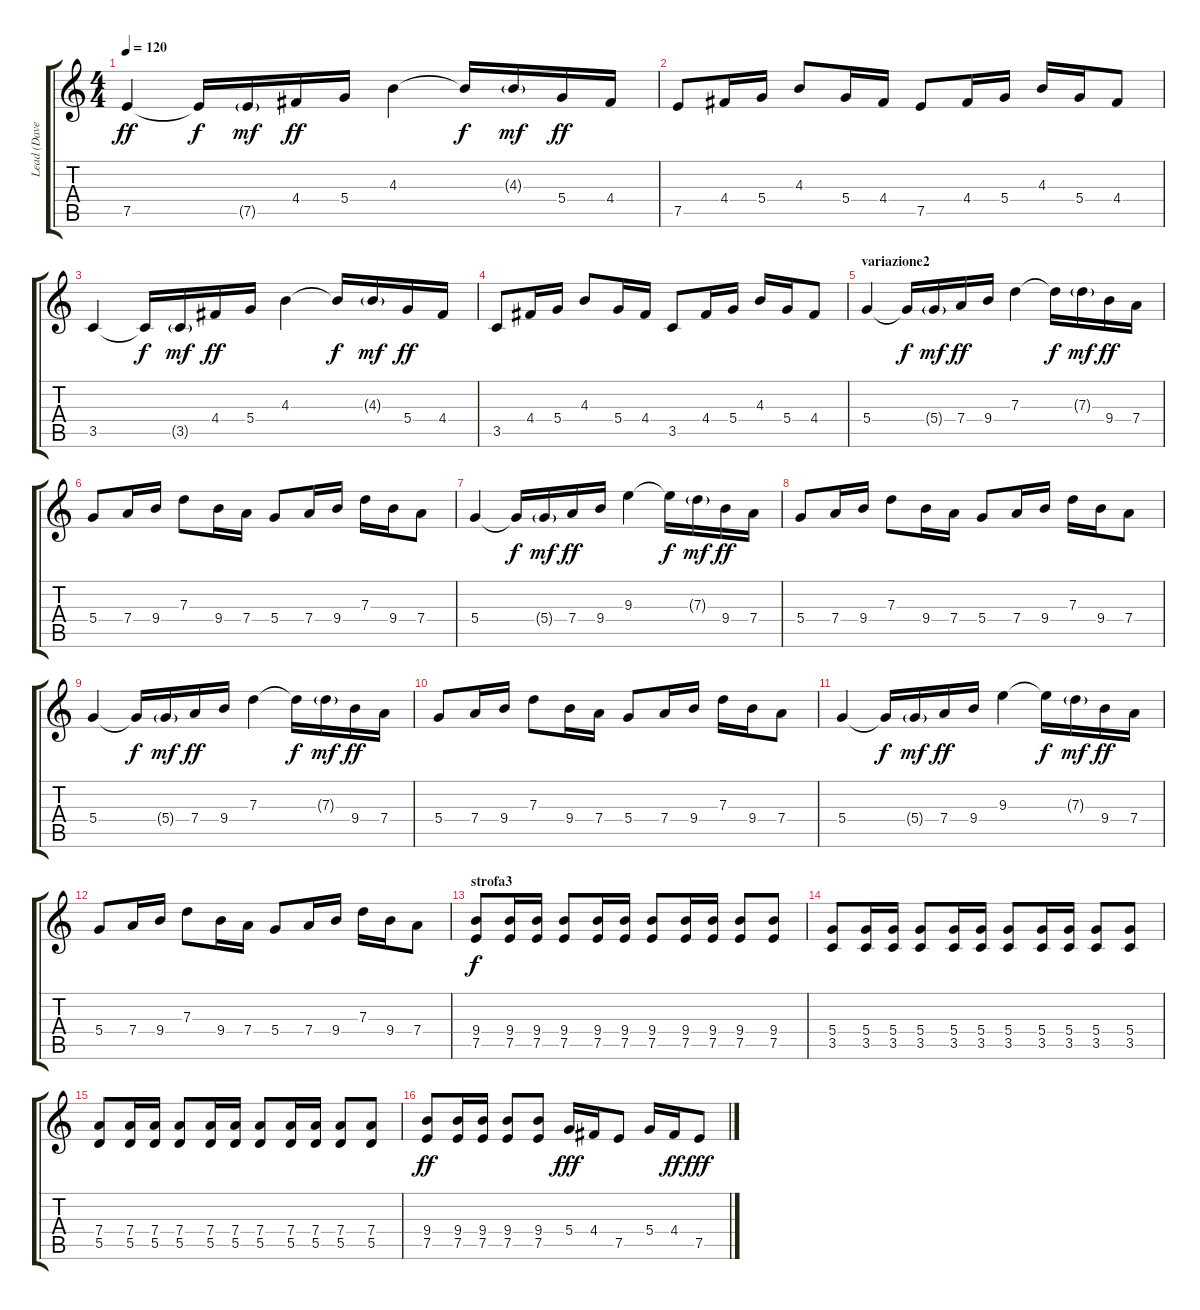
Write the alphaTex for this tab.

\track ("Lead (Dave)" "Lead (Dave") {instrument distortionguitar}
\staff {score tabs}
\tuning (E4 B3 G3 D3 A2 E2) {hide}
\ts (4 4)
\tempo 120
\clef g2
\ks c
7.5.4{dy ff} 7.5{t}.16{dy f} 7.5{g}.16{dy mf} 4.4.16{dy ff} 5.4.16 4.3.4 4.3{t}.16{dy f} 4.3{g}.16{dy mf} 5.4.16{dy ff} 4.4.16 |
7.5.8 4.4.16 5.4.16 4.3.8 5.4.16 4.4.16 7.5.8 4.4.16 5.4.16 4.3.16 5.4.16 4.4.8 |
3.5.4 3.5{t}.16{dy f} 3.5{g}.16{dy mf} 4.4.16{dy ff} 5.4.16 4.3.4 4.3{t}.16{dy f} 4.3{g}.16{dy mf} 5.4.16{dy ff} 4.4.16 |
3.5.8 4.4.16 5.4.16 4.3.8 5.4.16 4.4.16 3.5.8 4.4.16 5.4.16 4.3.16 5.4.16 4.4.8 |
\section ("" "variazione2")
5.4.4 5.4{t}.16{dy f} 5.4{g}.16{dy mf} 7.4.16{dy ff} 9.4.16 7.3.4 7.3{t}.16{dy f} 7.3{g}.16{dy mf} 9.4.16{dy ff} 7.4.16 |
5.4.8 7.4.16 9.4.16 7.3.8 9.4.16 7.4.16 5.4.8 7.4.16 9.4.16 7.3.16 9.4.16 7.4.8 |
5.4.4 5.4{t}.16{dy f} 5.4{g}.16{dy mf} 7.4.16{dy ff} 9.4.16 9.3.4 9.3{t}.16{dy f} 7.3{g}.16{dy mf} 9.4.16{dy ff} 7.4.16 |
5.4.8 7.4.16 9.4.16 7.3.8 9.4.16 7.4.16 5.4.8 7.4.16 9.4.16 7.3.16 9.4.16 7.4.8 |
5.4.4 5.4{t}.16{dy f} 5.4{g}.16{dy mf} 7.4.16{dy ff} 9.4.16 7.3.4 7.3{t}.16{dy f} 7.3{g}.16{dy mf} 9.4.16{dy ff} 7.4.16 |
5.4.8 7.4.16 9.4.16 7.3.8 9.4.16 7.4.16 5.4.8 7.4.16 9.4.16 7.3.16 9.4.16 7.4.8 |
5.4.4 5.4{t}.16{dy f} 5.4{g}.16{dy mf} 7.4.16{dy ff} 9.4.16 9.3.4 9.3{t}.16{dy f} 7.3{g}.16{dy mf} 9.4.16{dy ff} 7.4.16 |
5.4.8 7.4.16 9.4.16 7.3.8 9.4.16 7.4.16 5.4.8 7.4.16 9.4.16 7.3.16 9.4.16 7.4.8 |
\section ("" "strofa3")
(9.4 7.5).8{dy f} (9.4 7.5).16 (9.4 7.5).16 (9.4 7.5).8 (9.4 7.5).16 (9.4 7.5).16 (9.4 7.5).8 (9.4 7.5).16 (9.4 7.5).16 (9.4 7.5).8 (9.4 7.5).8 |
(5.4 3.5).8 (5.4 3.5).16 (5.4 3.5).16 (5.4 3.5).8 (5.4 3.5).16 (5.4 3.5).16 (5.4 3.5).8 (5.4 3.5).16 (5.4 3.5).16 (5.4 3.5).8 (5.4 3.5).8 |
(7.4 5.5).8 (7.4 5.5).16 (7.4 5.5).16 (7.4 5.5).8 (7.4 5.5).16 (7.4 5.5).16 (7.4 5.5).8 (7.4 5.5).16 (7.4 5.5).16 (7.4 5.5).8 (7.4 5.5).8 |
(9.4 7.5).8{dy ff} (9.4 7.5).16 (9.4 7.5).16 (9.4 7.5).8 (9.4 7.5).8 5.4.16{dy fff} 4.4.16 7.5.8 5.4.16 4.4.16{dy ff} 7.5.8{dy fff}
